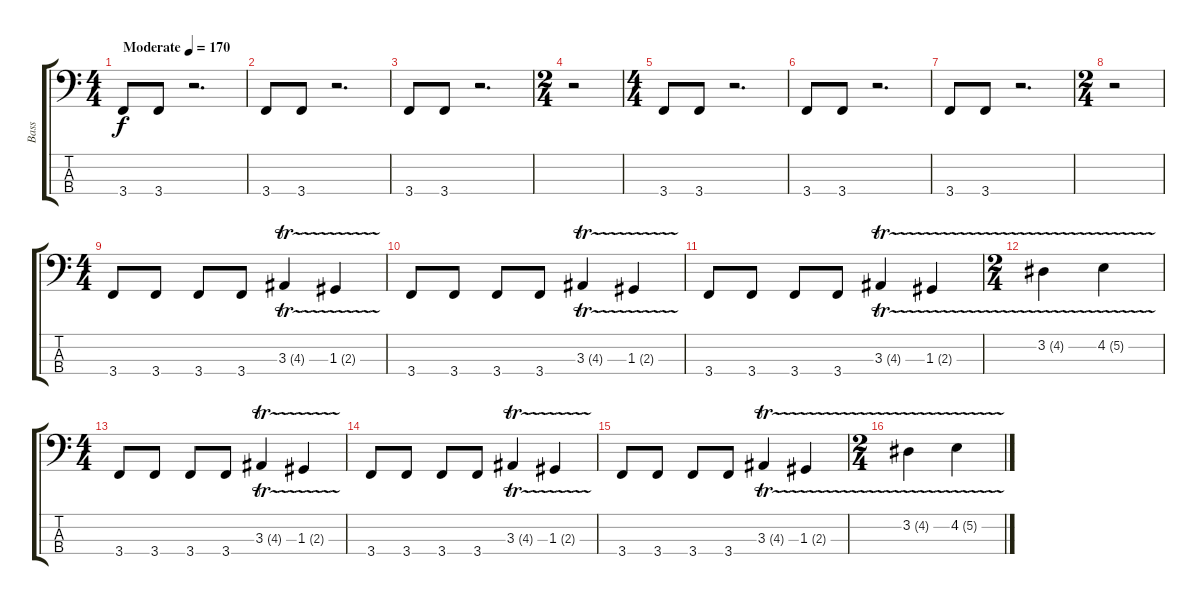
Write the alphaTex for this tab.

\track ("Bass" "Bass") {instrument electricbasspick}
\staff {score tabs}
\tuning (F2 C2 G1 D1) {hide}
\ts (4 4)
\tempo (170 "Moderate")
\clef f4
\ks c
3.4.8{dy f instrument electricbasspick} 3.4.8 r.2{d} |
3.4.8 3.4.8 r.2{d} |
3.4.8 3.4.8 r.2{d} |
\ts (2 4)
r.2 |
\ts (4 4)
3.4.8 3.4.8 r.2{d} |
3.4.8 3.4.8 r.2{d} |
3.4.8 3.4.8 r.2{d} |
\ts (2 4)
r.2 |
\ts (4 4)
3.4.8 3.4.8 3.4.8 3.4.8 3.3{tr (4 16)}.4 1.3{tr (2 16)}.4 |
3.4.8 3.4.8 3.4.8 3.4.8 3.3{tr (4 16)}.4 1.3{tr (2 16)}.4 |
3.4.8 3.4.8 3.4.8 3.4.8 3.3{tr (4 16)}.4 1.3{tr (2 16)}.4 |
\ts (2 4)
3.2{tr (4 16)}.4 4.2{tr (5 16)}.4 |
\ts (4 4)
3.4.8 3.4.8 3.4.8 3.4.8 3.3{tr (4 16)}.4 1.3{tr (2 16)}.4 |
3.4.8 3.4.8 3.4.8 3.4.8 3.3{tr (4 16)}.4 1.3{tr (2 16)}.4 |
3.4.8 3.4.8 3.4.8 3.4.8 3.3{tr (4 16)}.4 1.3{tr (2 16)}.4 |
\ts (2 4)
3.2{tr (4 16)}.4 4.2{tr (5 16)}.4
